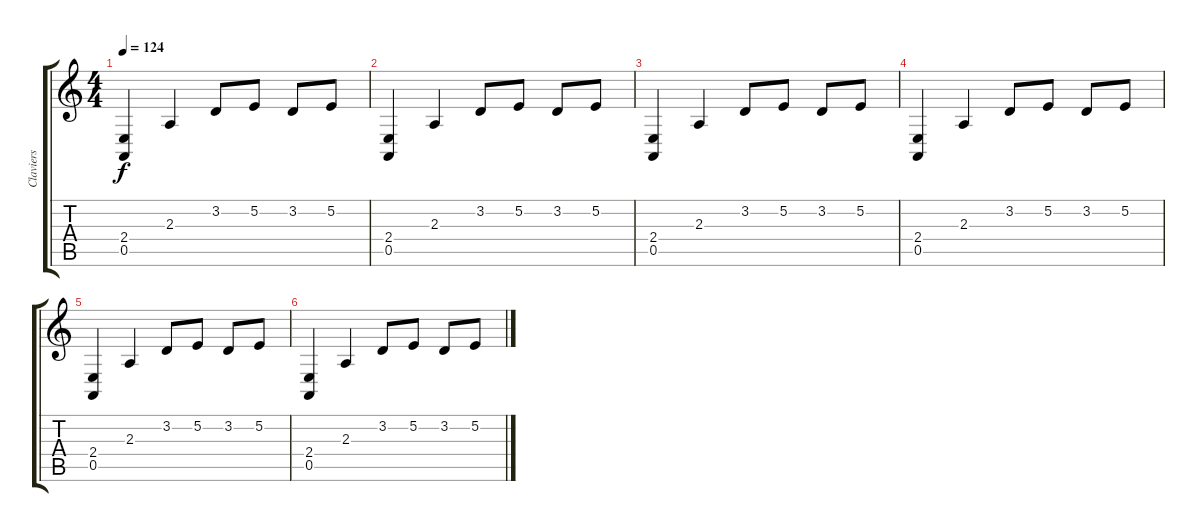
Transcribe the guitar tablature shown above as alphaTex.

\track ("Claviers" "Claviers") {instrument drawbarorgan}
\staff {score tabs}
\tuning (E4 B3 G3 D3 A2 E2) {hide}
\ts (4 4)
\tempo 124
\clef g2
\ks c
(2.4 0.5).4{dy f} 2.3.4 3.2.8 5.2.8 3.2.8 5.2.8 |
(2.4 0.5).4 2.3.4 3.2.8 5.2.8 3.2.8 5.2.8 |
(2.4 0.5).4 2.3.4 3.2.8 5.2.8 3.2.8 5.2.8 |
(2.4 0.5).4 2.3.4 3.2.8 5.2.8 3.2.8 5.2.8 |
(2.4 0.5).4 2.3.4 3.2.8 5.2.8 3.2.8 5.2.8 |
(2.4 0.5).4 2.3.4 3.2.8 5.2.8 3.2.8 5.2.8
